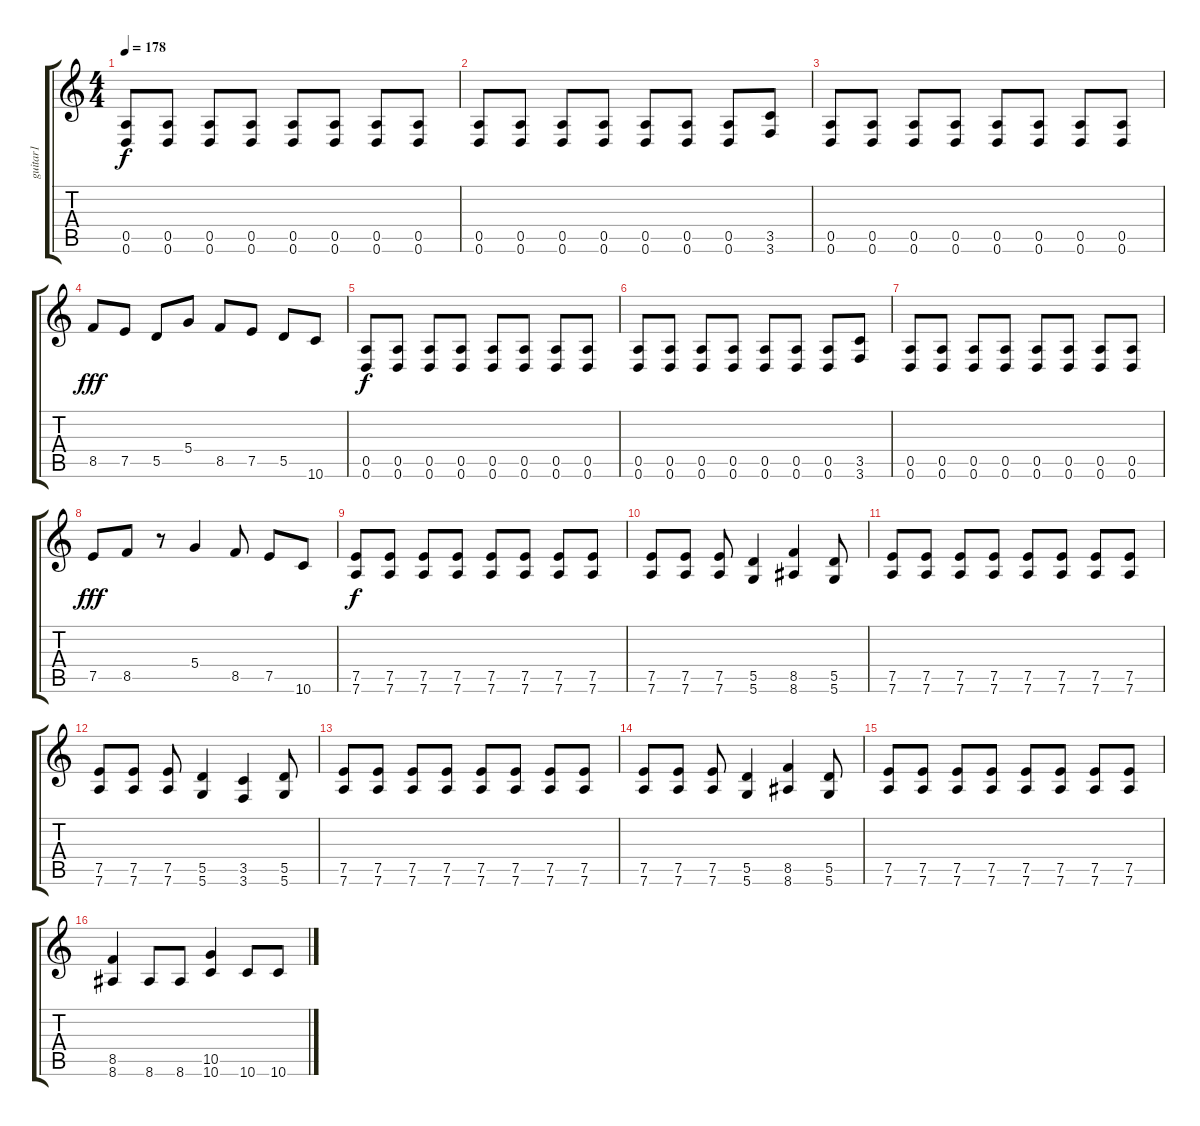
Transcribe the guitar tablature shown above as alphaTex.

\track ("guitar1" "guitar1") {instrument overdrivenguitar}
\staff {score tabs}
\tuning (E4 B3 G3 D3 A2 D2) {hide}
\ts (4 4)
\tempo 178
\clef g2
\ks c
(0.5 0.6).8{dy f} (0.5 0.6).8 (0.5 0.6).8 (0.5 0.6).8 (0.5 0.6).8 (0.5 0.6).8 (0.5 0.6).8 (0.5 0.6).8 |
(0.5 0.6).8 (0.5 0.6).8 (0.5 0.6).8 (0.5 0.6).8 (0.5 0.6).8 (0.5 0.6).8 (0.5 0.6).8 (3.5 3.6).8 |
(0.5 0.6).8 (0.5 0.6).8 (0.5 0.6).8 (0.5 0.6).8 (0.5 0.6).8 (0.5 0.6).8 (0.5 0.6).8 (0.5 0.6).8 |
8.5.8{dy fff} 7.5.8 5.5.8 5.4.8 8.5.8 7.5.8 5.5.8 10.6.8 |
(0.5 0.6).8{dy f} (0.5 0.6).8 (0.5 0.6).8 (0.5 0.6).8 (0.5 0.6).8 (0.5 0.6).8 (0.5 0.6).8 (0.5 0.6).8 |
(0.5 0.6).8 (0.5 0.6).8 (0.5 0.6).8 (0.5 0.6).8 (0.5 0.6).8 (0.5 0.6).8 (0.5 0.6).8 (3.5 3.6).8 |
(0.5 0.6).8 (0.5 0.6).8 (0.5 0.6).8 (0.5 0.6).8 (0.5 0.6).8 (0.5 0.6).8 (0.5 0.6).8 (0.5 0.6).8 |
7.5.8{dy fff} 8.5.8 r.8 5.4.4 8.5.8 7.5.8 10.6.8 |
(7.5 7.6).8{dy f} (7.5 7.6).8 (7.5 7.6).8 (7.5 7.6).8 (7.5 7.6).8 (7.5 7.6).8 (7.5 7.6).8 (7.5 7.6).8 |
(7.5 7.6).8 (7.5 7.6).8 (7.5 7.6).8 (5.5 5.6).4 (8.5 8.6).4 (5.5 5.6).8 |
(7.5 7.6).8 (7.5 7.6).8 (7.5 7.6).8 (7.5 7.6).8 (7.5 7.6).8 (7.5 7.6).8 (7.5 7.6).8 (7.5 7.6).8 |
(7.5 7.6).8 (7.5 7.6).8 (7.5 7.6).8 (5.5 5.6).4 (3.5 3.6).4 (5.5 5.6).8 |
(7.5 7.6).8 (7.5 7.6).8 (7.5 7.6).8 (7.5 7.6).8 (7.5 7.6).8 (7.5 7.6).8 (7.5 7.6).8 (7.5 7.6).8 |
(7.5 7.6).8 (7.5 7.6).8 (7.5 7.6).8 (5.5 5.6).4 (8.5 8.6).4 (5.5 5.6).8 |
(7.5 7.6).8 (7.5 7.6).8 (7.5 7.6).8 (7.5 7.6).8 (7.5 7.6).8 (7.5 7.6).8 (7.5 7.6).8 (7.5 7.6).8 |
(8.5 8.6).4 8.6.8 8.6.8 (10.5 10.6).4 10.6.8 10.6.8
